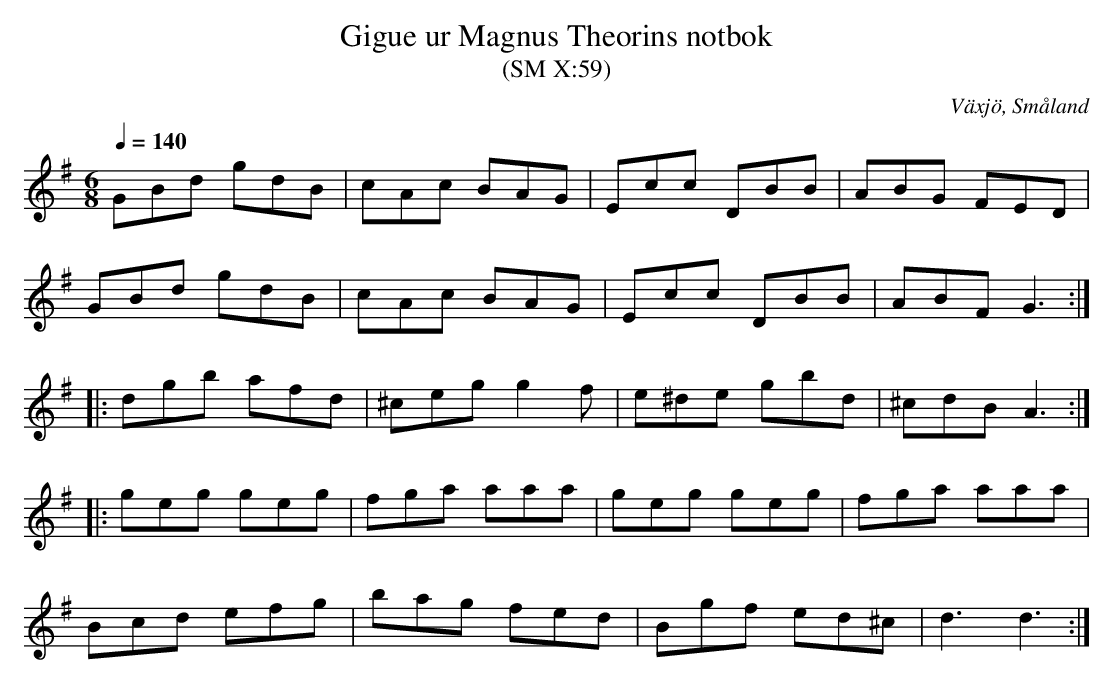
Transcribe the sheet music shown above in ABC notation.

X:1
T:Gigue ur Magnus Theorins notbok
T:(SM X:59)
O:Växjö, Småland
Q:1/4=140
M:6/8
L:1/8
K:G
GBd gdB|cAc BAG|Ecc DBB| ABG FED|
GBd gdB|cAc BAG|Ecc DBB|ABF G3:|
|:dgb afd|^ceg g2f|e^de gbd|^cdB A3:|
|:geg geg|fga aaa|geg geg|fga aaa|
Bcd efg|bag fed|Bgf ed^c|d3 d3:|
